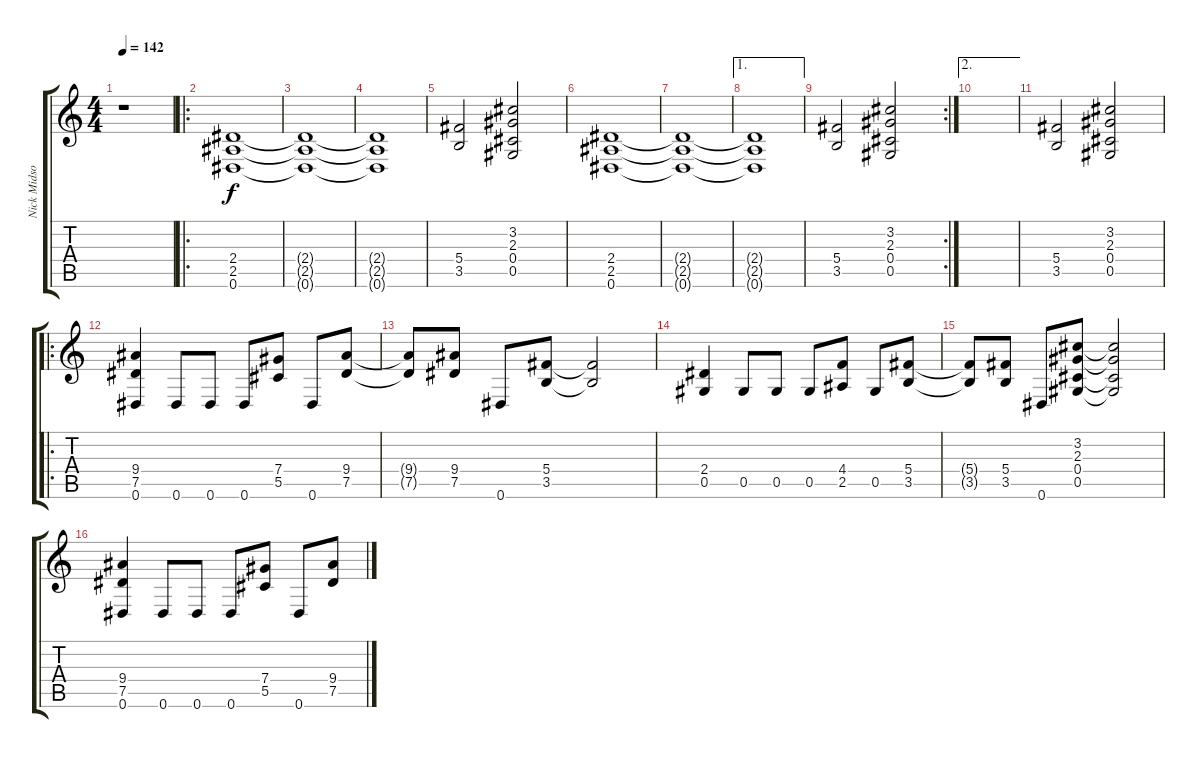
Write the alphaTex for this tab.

\track ("Nick Midson" "Nick Midso") {instrument distortionguitar}
\staff {score tabs}
\tuning (Eb4 Bb3 Gb3 Db3 Ab2 Eb2) {hide}
\ts (4 4)
\tempo 142
\clef g2
\ks c
r.1{dy f instrument distortionguitar} |
\ro
(2.4 2.5 0.6).1{volume 15} |
(2.4{t} 2.5{t} 0.6{t}).1{volume 9} |
(2.4{t} 2.5{t} 0.6{t}).1 |
(5.4 3.5).2{volume 15} (3.2 2.3 0.4 0.5).2 |
(2.4 2.5 0.6).1{volume 15} |
(2.4{t} 2.5{t} 0.6{t}).1{volume 9} |
\ae 1
(2.4{t} 2.5{t} 0.6{t}).1 |
\rc 2
(5.4 3.5).2{volume 15} (3.2 2.3 0.4 0.5).2 |
\ae 2
|
(5.4 3.5).2{volume 15} (3.2 2.3 0.4 0.5).2 |
\ro
(9.4 7.5 0.6).4 0.6.8 0.6.8 0.6.8 (7.4 5.5).8 0.6.8 (9.4 7.5).8 |
(9.4{t} 7.5{t}).8 (9.4 7.5).8 0.6.8 (5.4 3.5).8 (5.4{t} 3.5{t}).2 |
(2.4 0.5).4 0.5.8 0.5.8 0.5.8 (4.4 2.5).8 0.5.8 (5.4 3.5).8 |
(5.4{t} 3.5{t}).8 (5.4 3.5).8 0.6.8 (3.2 2.3 0.4 0.5).8 (3.2{t} 2.3{t} 0.4{t} 0.5{t}).2 |
(9.4 7.5 0.6).4 0.6.8 0.6.8 0.6.8 (7.4 5.5).8 0.6.8 (9.4 7.5).8
